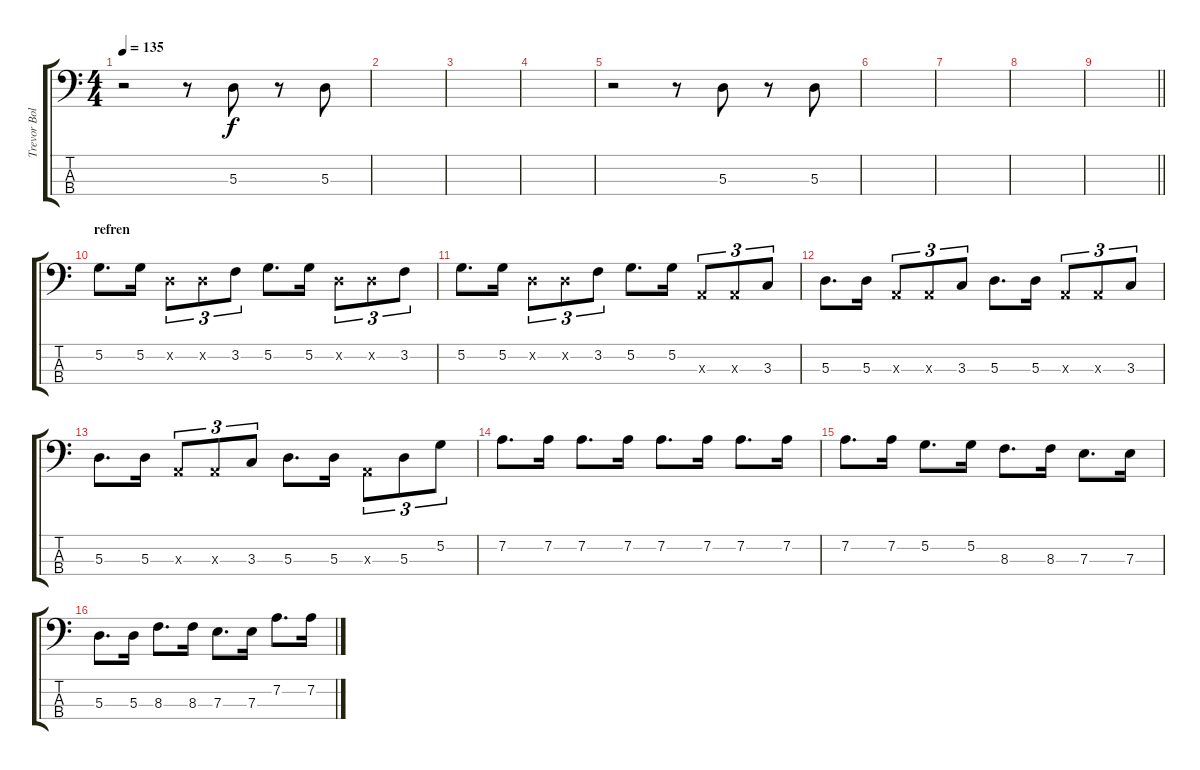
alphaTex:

\track ("Trevor Bolder (bass)" "Trevor Bol") {instrument electricbassfinger}
\staff {score tabs}
\tuning (G2 D2 A1 E1) {hide}
\ts (4 4)
\tempo 135
\clef f4
\ks c
r.2{dy f} r.8 5.3.8 r.8 5.3.8 |
|
|
|
r.2 r.8 5.3.8 r.8 5.3.8 |
|
|
|
\barLineRight lightlight
|
\section ("" "refren")
5.2.8{d} 5.2.16 0.2{x}.8{tu (3 2)} 0.2{x}.8{tu (3 2)} 3.2.8{tu (3 2)} 5.2.8{d} 5.2.16 0.2{x}.8{tu (3 2)} 0.2{x}.8{tu (3 2)} 3.2.8{tu (3 2)} |
5.2.8{d} 5.2.16 0.2{x}.8{tu (3 2)} 0.2{x}.8{tu (3 2)} 3.2.8{tu (3 2)} 5.2.8{d} 5.2.16 0.3{x}.8{tu (3 2)} 0.3{x}.8{tu (3 2)} 3.3.8{tu (3 2)} |
5.3.8{d} 5.3.16 0.3{x}.8{tu (3 2)} 0.3{x}.8{tu (3 2)} 3.3.8{tu (3 2)} 5.3.8{d} 5.3.16 0.3{x}.8{tu (3 2)} 0.3{x}.8{tu (3 2)} 3.3.8{tu (3 2)} |
5.3.8{d} 5.3.16 0.3{x}.8{tu (3 2)} 0.3{x}.8{tu (3 2)} 3.3.8{tu (3 2)} 5.3.8{d} 5.3.16 0.3{x}.8{tu (3 2)} 5.3.8{tu (3 2)} 5.2.8{tu (3 2)} |
7.2.8{d} 7.2.16 7.2.8{d} 7.2.16 7.2.8{d} 7.2.16 7.2.8{d} 7.2.16 |
7.2.8{d} 7.2.16 5.2.8{d} 5.2.16 8.3.8{d} 8.3.16 7.3.8{d} 7.3.16 |
5.3.8{d} 5.3.16 8.3.8{d} 8.3.16 7.3.8{d} 7.3.16 7.2.8{d} 7.2.16
